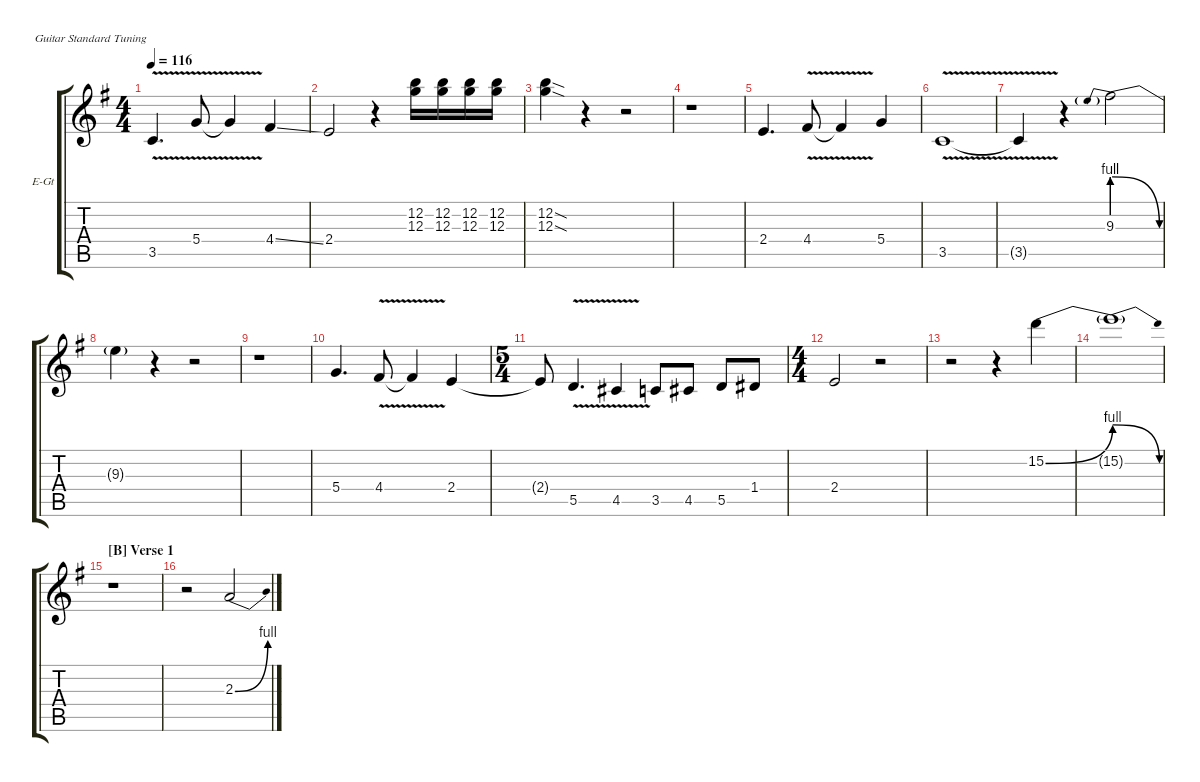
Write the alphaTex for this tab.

\defaultSystemsLayout 4
\hideDynamics
\bracketExtendMode groupsimilarinstruments
\multiBarRest
\firstSystemTrackNameOrientation horizontal
\otherSystemsTrackNameOrientation horizontal
\track ("E.Guitar 2" "E-Gt") {multiBarRest instrument distortionguitar}
\staff {score tabs}
\tuning (E4 B3 G3 D3 A2 E2)
\ts (4 4)
\tempo 116
\clef g2
\ks g
3.5{v}.4{d dy mp} 5.4{v}.8 5.4{v t}.4 4.4{ss}.4 |
2.4.2 r.4 (12.2 12.3).16{dy ff} (12.2 12.3).16 (12.2 12.3).16 (12.2 12.3).16 |
(12.2{sod} 12.3{sod}).4 r.4 r.2 |
r.1 |
2.4.4{d dy p} 4.4{v}.8 4.4{v t}.4 5.4.4 |
3.5{v}.1 |
3.5{v t}.4 r.4 9.3{be (prebendrelease 0 4 60 0)}.2{dy mp} |
9.3{be (hold 0 0 60 0) t}.4{dy f} r.4 r.2 |
r.1 |
5.4.4{d dy mp} 4.4{v}.8 4.4{v t}.4 2.4.4 |
\ts (5 4)
2.4{t}.8 5.5{v}.4{d} 4.5{v}.4 3.5.8 4.5.8 5.5.8 1.4.8 |
\ts (4 4)
2.4.2 r.2 |
r.2 r.4 15.2{be (bend 0 0 3 4)}.4{dy f} |
15.2{be (release 0 4 60 0) t}.1 |
\section ("B" "Verse 1")
r.1 |
r.2 2.3{be (bend 0 0 60 4)}.2
